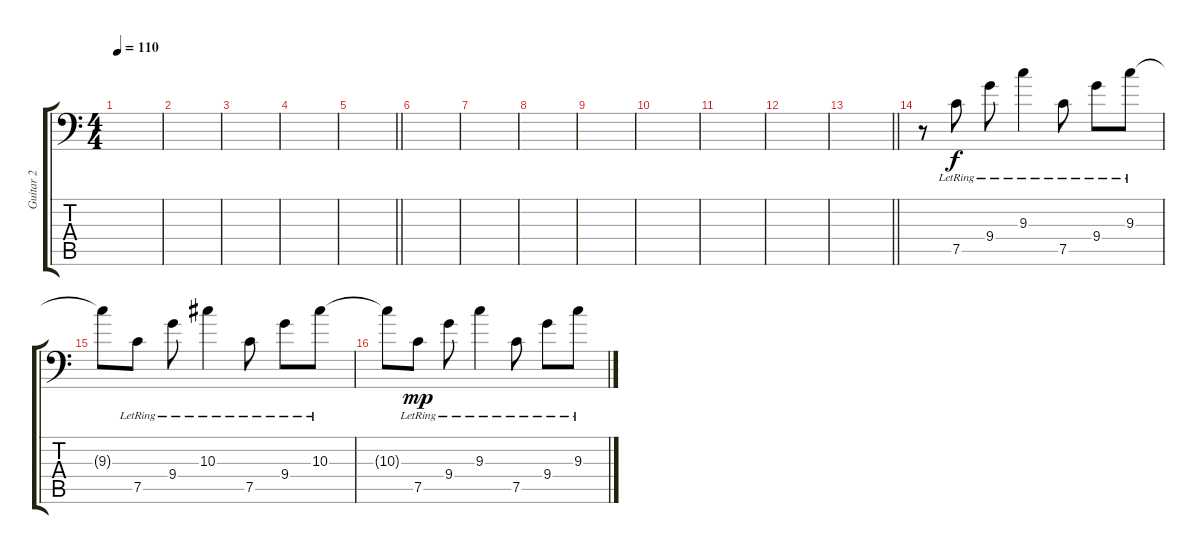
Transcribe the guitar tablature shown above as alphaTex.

\track ("Guitar 2" "Guitar 2") {instrument electricguitarclean}
\staff {score tabs}
\tuning (C4 G3 Eb3 Bb2 F2 Bb1) {hide}
\ts (4 4)
\tempo 110
\clef f4
\ks c
|
|
|
|
\barLineRight lightlight
|
|
|
|
|
|
|
|
\barLineRight lightlight
|
r.8 7.5{lr}.8 9.4{lr}.8 9.3{lr}.4 7.5{lr}.8 9.4{lr}.8 9.3{lr}.8 |
9.3{t}.8 7.5{lr}.8 9.4{lr}.8 10.3{lr}.4 7.5{lr}.8 9.4{lr}.8 10.3{lr}.8 |
10.3{t}.8{dy f} 7.5{lr}.8{dy mp} 9.4{lr}.8 9.3{lr}.4 7.5{lr}.8 9.4{lr}.8 9.3{lr}.8
